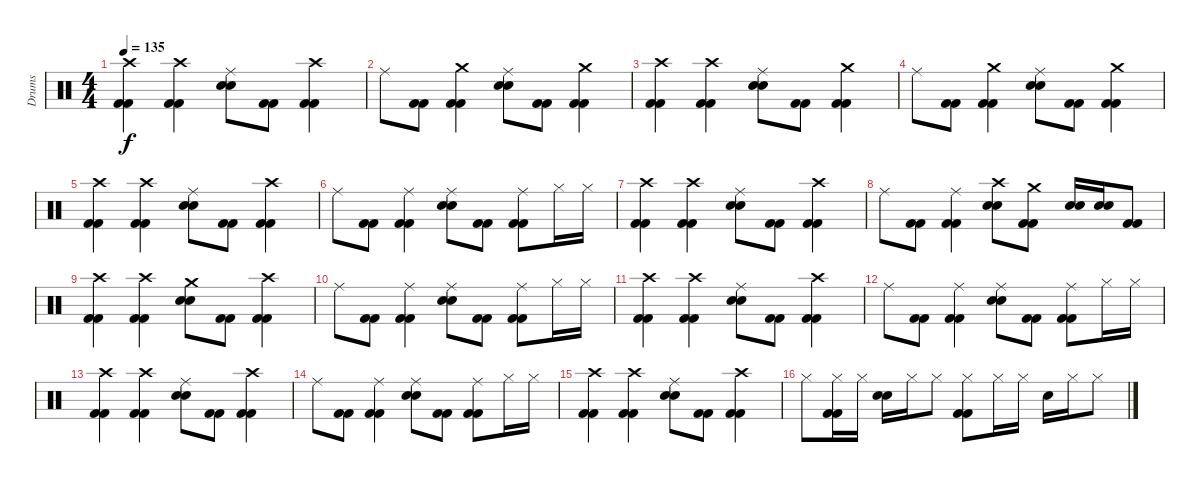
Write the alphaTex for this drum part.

\track ("Drums" "Drums") {instrument percussion}
\staff {score}
\articulation defaults
\ts (4 4)
\tempo 135
\clef neutral
\ks c
("Crash high (hit)" "Kick (hit) 2" "Kick (hit) 2").4{dy f} ("Crash high (hit)" "Kick (hit) 2" "Kick (hit) 2").4 ("Ride (middle)" "Electric Snare (hit)" "Electric Snare (hit)").8 ("Kick (hit) 2" "Kick (hit) 2").8 ("Crash high (hit)" "Kick (hit) 2" "Kick (hit) 2").4 |
"Ride (middle)".8 ("Kick (hit) 2" "Kick (hit) 2").8 ("Crash medium (hit)" "Kick (hit) 2" "Kick (hit) 2").4 ("Ride (middle)" "Electric Snare (hit)" "Electric Snare (hit)").8 ("Kick (hit) 2" "Kick (hit) 2").8 ("Crash medium (hit)" "Kick (hit) 2" "Kick (hit) 2").4 |
("Crash high (hit)" "Kick (hit) 2" "Kick (hit) 2").4 ("Crash high (hit)" "Kick (hit) 2" "Kick (hit) 2").4 ("Ride (middle)" "Electric Snare (hit)" "Electric Snare (hit)").8 ("Kick (hit) 2" "Kick (hit) 2").8 ("Crash medium (hit)" "Kick (hit) 2" "Kick (hit) 2").4 |
"Ride (middle)".8 ("Kick (hit) 2" "Kick (hit) 2").8 ("Crash medium (hit)" "Kick (hit) 2" "Kick (hit) 2").4 ("Ride (middle)" "Electric Snare (hit)" "Electric Snare (hit)").8 ("Kick (hit) 2" "Kick (hit) 2").8 ("Crash medium (hit)" "Kick (hit) 2" "Kick (hit) 2").4 |
("Crash high (hit)" "Kick (hit) 2" "Kick (hit) 2").4 ("Crash high (hit)" "Kick (hit) 2" "Kick (hit) 2").4 ("Ride (middle)" "Electric Snare (hit)" "Electric Snare (hit)").8 ("Kick (hit) 2" "Kick (hit) 2").8 ("Crash high (hit)" "Kick (hit) 2" "Kick (hit) 2").4 |
"Ride (middle)".8 ("Kick (hit) 2" "Kick (hit) 2").8 ("Ride (middle)" "Kick (hit) 2" "Kick (hit) 2").4 ("Ride (middle)" "Electric Snare (hit)" "Electric Snare (hit)").8 ("Kick (hit) 2" "Kick (hit) 2").8 ("Ride (middle)" "Kick (hit) 2" "Kick (hit) 2").8 "Hi-Hat (closed)".16 "Hi-Hat (closed)".16 |
("Crash high (hit)" "Kick (hit) 2" "Kick (hit) 2").4 ("Crash high (hit)" "Kick (hit) 2" "Kick (hit) 2").4 ("Ride (middle)" "Electric Snare (hit)" "Electric Snare (hit)").8 ("Kick (hit) 2" "Kick (hit) 2").8 ("Crash high (hit)" "Kick (hit) 2" "Kick (hit) 2").4 |
"Ride (middle)".8 ("Kick (hit) 2" "Kick (hit) 2").8 ("Ride (middle)" "Kick (hit) 2" "Kick (hit) 2").4 ("Crash high (hit)" "Electric Snare (hit)" "Electric Snare (hit)").8 ("Crash medium (hit)" "Kick (hit) 2" "Kick (hit) 2").8 ("Electric Snare (hit)" "Electric Snare (hit)").16 ("Electric Snare (hit)" "Electric Snare (hit)").16 ("Kick (hit) 2" "Kick (hit) 2").8 |
("Crash high (hit)" "Kick (hit) 2" "Kick (hit) 2").4 ("Crash high (hit)" "Kick (hit) 2" "Kick (hit) 2").4 ("Crash medium (hit)" "Electric Snare (hit)" "Electric Snare (hit)").8 ("Kick (hit) 2" "Kick (hit) 2").8 ("Crash high (hit)" "Kick (hit) 2" "Kick (hit) 2").4 |
"Ride (middle)".8 ("Kick (hit) 2" "Kick (hit) 2").8 ("Ride (middle)" "Kick (hit) 2" "Kick (hit) 2").4 ("Ride (middle)" "Electric Snare (hit)" "Electric Snare (hit)").8 ("Kick (hit) 2" "Kick (hit) 2").8 ("Ride (middle)" "Kick (hit) 2" "Kick (hit) 2").8 "Hi-Hat (closed)".16 "Hi-Hat (closed)".16 |
("Crash high (hit)" "Kick (hit) 2" "Kick (hit) 2").4 ("Crash high (hit)" "Kick (hit) 2" "Kick (hit) 2").4 ("Ride (middle)" "Electric Snare (hit)" "Electric Snare (hit)").8 ("Kick (hit) 2" "Kick (hit) 2").8 ("Crash high (hit)" "Kick (hit) 2" "Kick (hit) 2").4 |
"Ride (middle)".8 ("Kick (hit) 2" "Kick (hit) 2").8 ("Ride (middle)" "Kick (hit) 2" "Kick (hit) 2").4 ("Ride (middle)" "Electric Snare (hit)" "Electric Snare (hit)").8 ("Kick (hit) 2" "Kick (hit) 2").8 ("Ride (middle)" "Kick (hit) 2" "Kick (hit) 2").8 "Hi-Hat (closed)".16 "Hi-Hat (closed)".16 |
("Crash high (hit)" "Kick (hit) 2" "Kick (hit) 2").4 ("Crash high (hit)" "Kick (hit) 2" "Kick (hit) 2").4 ("Ride (middle)" "Electric Snare (hit)" "Electric Snare (hit)").8 ("Kick (hit) 2" "Kick (hit) 2").8 ("Crash high (hit)" "Kick (hit) 2" "Kick (hit) 2").4 |
"Ride (middle)".8 ("Kick (hit) 2" "Kick (hit) 2").8 ("Ride (middle)" "Kick (hit) 2" "Kick (hit) 2").4 ("Ride (middle)" "Electric Snare (hit)" "Electric Snare (hit)").8 ("Kick (hit) 2" "Kick (hit) 2").8 ("Ride (middle)" "Kick (hit) 2" "Kick (hit) 2").8 "Hi-Hat (closed)".16 "Hi-Hat (closed)".16 |
("Crash high (hit)" "Kick (hit) 2" "Kick (hit) 2").4 ("Crash high (hit)" "Kick (hit) 2" "Kick (hit) 2").4 ("Ride (middle)" "Electric Snare (hit)" "Electric Snare (hit)").8 ("Kick (hit) 2" "Kick (hit) 2").8 ("Crash high (hit)" "Kick (hit) 2" "Kick (hit) 2").4 |
"Hi-Hat (closed)".8 ("Hi-Hat (closed)" "Kick (hit) 2" "Kick (hit) 2").16 "Hi-Hat (closed)".16 ("Electric Snare (hit)" "Electric Snare (hit)").16 "Hi-Hat (closed)".16 "Hi-Hat (closed)".8 ("Hi-Hat (closed)" "Kick (hit) 2" "Kick (hit) 2").8 "Hi-Hat (closed)".16 "Hi-Hat (closed)".16 "Electric Snare (hit)".16 "Hi-Hat (closed)".16 "Hi-Hat (closed)".8
